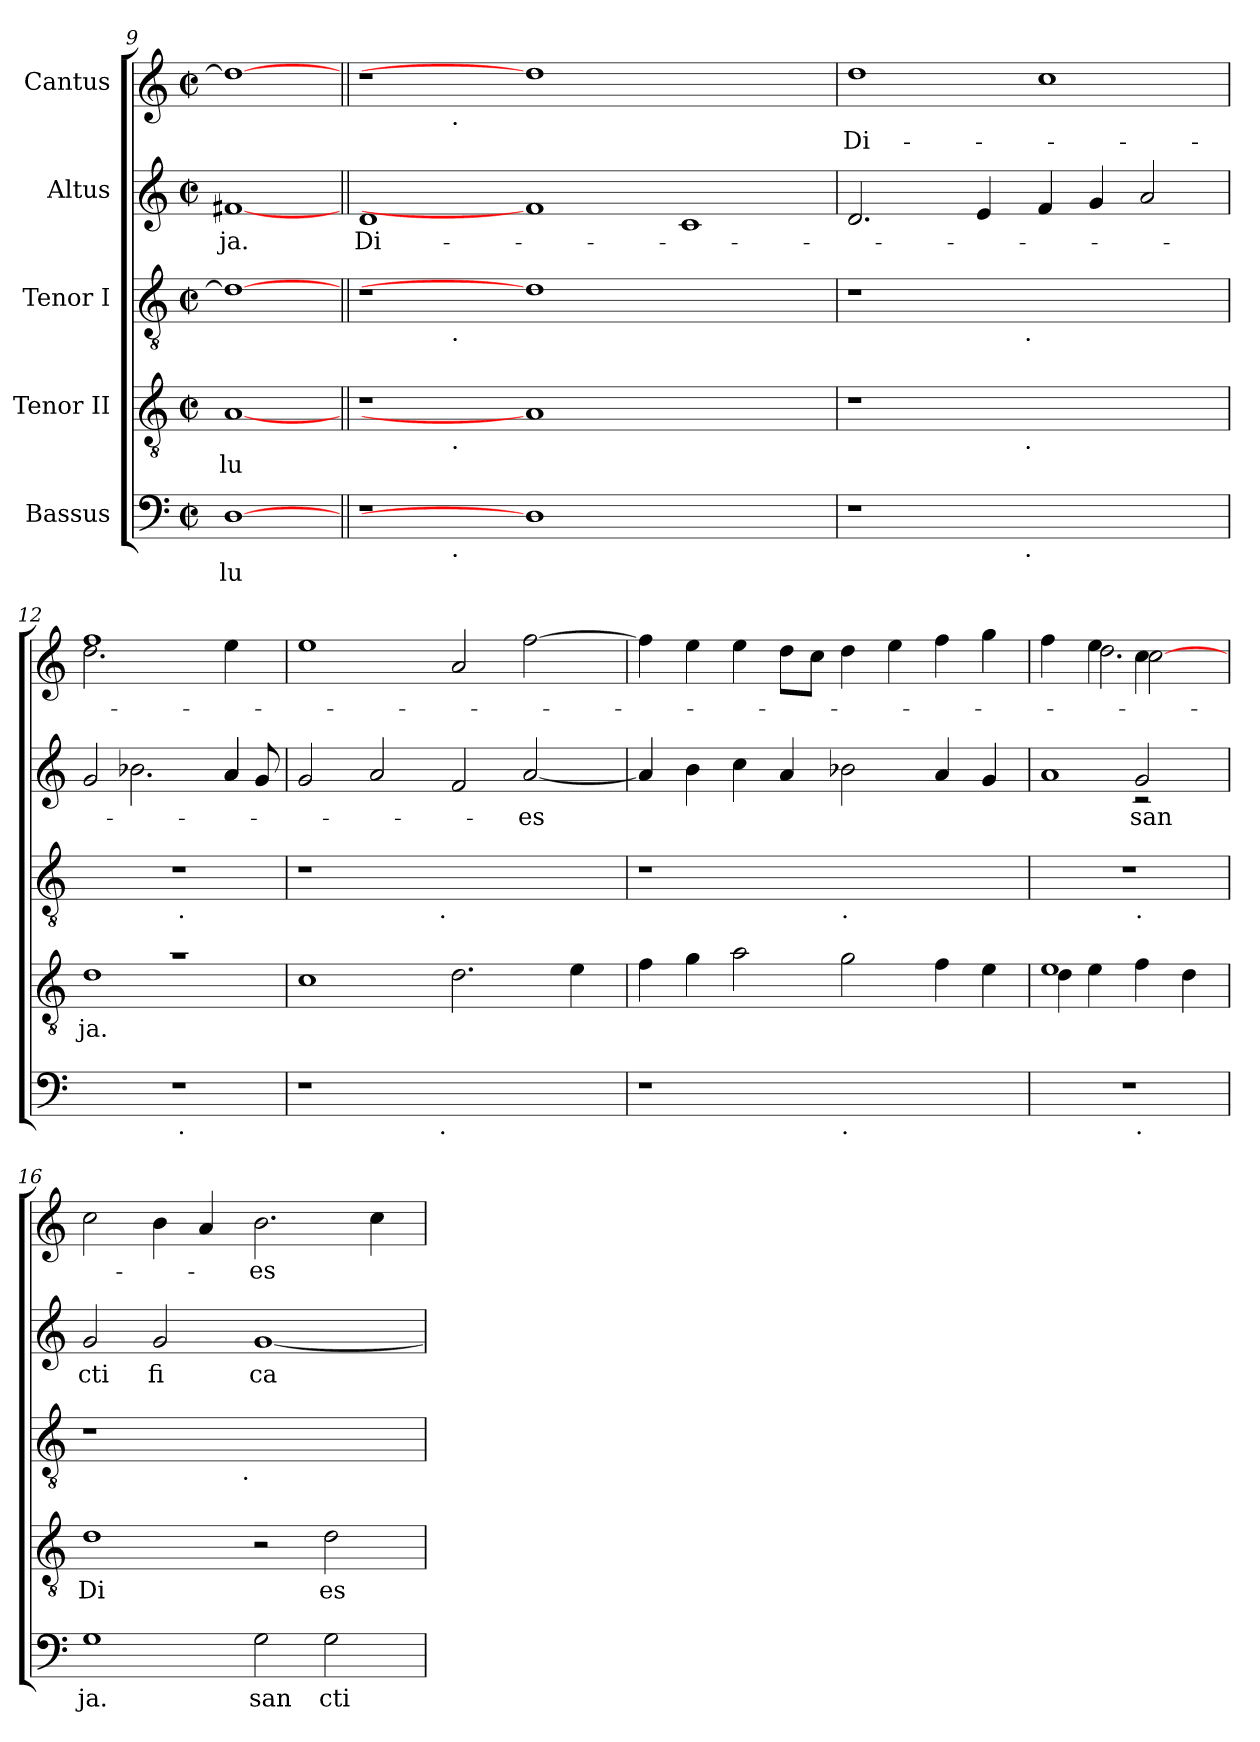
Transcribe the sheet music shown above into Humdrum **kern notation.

**kern	**text	**kern	**text	**kern	**kern	**text	**kern	**text
*part5	*part5	*part4	*part4	*part3	*part2	*part2	*part1	*part1
*staff5	*staff5	*staff4	*staff4	*staff3	*staff2	*staff2	*staff1	*staff1
*I"Bassus	*	*I"Tenor II	*	*I"Tenor I	*I"Altus	*	*I"Cantus	*
*clefF4	*	*clefGv2	*	*clefGv2	*clefG2	*	*clefG2	*
*k[]	*	*k[]	*	*k[]	*k[]	*	*k[]	*
*C:	*	*C:	*	*C:	*C:	*	*C:	*
*M2/2	*	*M2/2	*	*M2/2	*M2/2	*	*M2/2	*
*met(c|)	*	*met(c|)	*	*met(c|)	*met(c|)	*	*met(c|)	*
=9	=9	=9	=9	=9	=9	=9	=9	=9
!	!LO:LY:b	!	!LO:LY:b	!	!	!LO:LY:b	!	!
[1D	lu	[1A	lu	1d_	[1f#X	-ja.	1dd_	.
=10||	=10||	=10||	=10||	=10||	=10||	=10||	=10||	=10||
!	!	!	!	!	!	!LO:LY:b	!	!
*^	*	*^	*	*^	*	*	*^	*
1r	2ryy	.	1r	2ryy	.	1r	2ryy	1d	Di-	1r	2ryy	.
.	32ryy	.	.	32ryy	.	.	32ryy	.	.	.	32ryy	.
!	!	!	!	!	!	!	!	!	!	!	!LO:TX:b:t=.	!
!	!	!	!	!	!	!	!LO:TX:b:t=.	!	!	!	!	!
!	!	!	!	!LO:TX:b:t=.	!	!	!	!	!	!	!	!
!	!LO:TX:b:t=.	!	!	!	!	!	!	!	!	!	!	!
.	1ryy	.	.	1ryy	.	.	1ryy	.	.	.	1ryy	.
1D]	.	.	1A]	.	.	1d]	.	1f#]	.	1dd]	.	.
.	1ryy	.	.	1ryy	.	.	1ryy	.	.	.	1ryy	.
1ryy	.	.	1ryy	.	.	1ryy	.	1c	.	1ryy	.	.
.	4...ryy	.	.	4...ryy	.	.	4...ryy	.	.	.	4...ryy	.
=11	=11	=11	=11	=11	=11	=11	=11	=11	=11	=11	=11	=11
!	!	!	!	!	!	!	!	!	!	!	!	!LO:LY:b
*	*	*	*	*	*	*	*	*	*	*v	*v	*
1r	2ryy	.	1r	2ryy	.	1r	2ryy	2.d/	.	1dd	Di-
.	4...ryy	.	.	4...ryy	.	.	4...ryy	.	.	.	.
.	.	.	.	.	.	.	.	4e/	.	.	.
!	!	!	!	!	!	!	!LO:TX:b:t=.	!	!	!	!
!	!	!	!	!LO:TX:b:t=.	!	!	!	!	!	!	!
!	!LO:TX:b:t=.	!	!	!	!	!	!	!	!	!	!
.	1ryy	.	.	1ryy	.	.	1ryy	.	.	.	.
1ryy	.	.	1ryy	.	.	1ryy	.	4f/	.	1cc	.
.	.	.	.	.	.	.	.	4g/	.	.	.
.	.	.	.	.	.	.	.	2a/	.	.	.
.	32ryy	.	.	32ryy	.	.	32ryy	.	.	.	.
=12	=12	=12	=12	=12	=12	=12	=12	=12	=12	=12	=12
!	!	!	!	!	!LO:LY:b	!	!	!	!	!	!
*	*	*	*	*	*	*	*	*^	*	*^	*
*	*	*	*	*	*	*	*	*	*^	*	*	*	*
*	*	*	*	*	*	*	*	*	*	*^	*	*	*	*
1r	2ryy	.	1ra	1d	ja.	1r	2ryy	2g/	4ryy	2.ryy	2.ryy	.	1ff	2.dd\	.
.	.	.	.	.	.	.	.	.	2.b-X\	.	.	.	.	.	.
!	!	!	!	!	!	!	!LO:TX:b:t=.	!	!	!	!	!	!	!	!
!	!LO:TX:b:t=.	!	!	!	!	!	!	!	!	!	!	!	!	!	!
.	2ryy	.	.	.	.	.	2ryy	4.ryy	.	.	.	.	.	.	.
.	.	.	.	.	.	.	.	.	.	4a/	4a/	.	.	4ee\	.
.	.	.	.	.	.	.	.	8g/	.	.	.	.	.	.	.
*	*	*	*	*	*	*	*	*v	*v	*v	*v	*	*	*	*
*	*	*	*v	*v	*	*	*	*	*	*v	*v	*
!!LO:LB:g=z
=13	=13	=13	=13	=13	=13	=13	=13	=13	=13	=13
1r	2ryy	.	1c	.	1r	2ryy	2g/	.	1ee	.
.	4...ryy	.	.	.	.	4...ryy	2a/	.	.	.
!	!	!	!	!	!	!LO:TX:b:t=.	!	!	!	!
!	!LO:TX:b:t=.	!	!	!	!	!	!	!	!	!
.	1ryy	.	.	.	.	1ryy	.	.	.	.
1ryy	.	.	2.d\	.	1ryy	.	2f/	.	2a/	.
!	!	!	!	!	!	!	!	!LO:LY:b	!	!
.	.	.	.	.	.	.	[<2a/	-es	[>2ff\	.
.	.	.	4e\	.	.	.	.	.	.	.
.	32ryy	.	.	.	.	32ryy	.	.	.	.
*v	*v	*	*	*	*v	*v	*	*	*	*
=14	=14	=14	=14	=14	=14	=14	=14	=14
1r	.	4f\	.	1r	4a/]	.	4ff\]	.
.	.	4g\	.	.	4b\	.	4ee\	.
.	.	2a\	.	.	4cc\	.	4ee\	.
.	.	.	.	.	4a/	.	8dd\L	.
.	.	.	.	.	.	.	8cc\J	.
!	!	!	!	!LO:TX:b:t=.	!	!	!	!
!LO:TX:b:t=.	!	!	!	!	!	!	!	!
1ryy	.	2g\	.	1ryy	2b-X\	.	4dd\	.
.	.	.	.	.	.	.	4ee\	.
.	.	4f\	.	.	4a/	.	4ff\	.
.	.	4e\	.	.	4g/	.	4gg\	.
=15	=15	=15	=15	=15	=15	=15	=15	=15
*^	*	*^	*	*^	*^	*	*^	*
*	*	*	*	*	*	*	*	*	*^	*	*	*^	*
1r	2ryy	.	1e	4d\	.	1r	2ryy	1a	2ryy	2ryy	.	4ff\	4ryy	2ryy	.
.	.	.	.	4e\	.	.	.	.	.	.	.	4ee\	2.dd\	.	.
!	!	!	!	!	!	!	!LO:TX:b:t=.	!	!	!	!	!	!	!	!
!	!LO:TX:b:t=.	!	!	!	!	!	!	!	!	!	!	!	!	!	!
!	!	!	!	!	!	!	!	!	!	!	!LO:LY:b	!	!	!	!
.	2ryy	.	.	4f\	.	.	2ryy	.	2rc	2g/	san	4cc\	.	[>2cc\	.
.	.	.	.	4d\	.	.	.	.	.	.	.	4ryy	.	.	.
*	*	*	*	*	*	*	*	*v	*v	*v	*	*	*	*	*
*	*	*	*	*	*	*	*	*	*	*v	*v	*v	*
=16	=16	=16	=16	=16	=16	=16	=16	=16	=16	=16	=16
!	!	!LO:LY:b	!	!	!LO:LY:b	!	!	!	!LO:LY:b	!	!
*v	*v	*	*	*	*	*	*	*	*	*	*
*	*	*v	*v	*	*	*	*	*	*	*
1G	ja.	1d	Di	1r	2ryy	2g/	cti	2cc\	.
!	!	!	!	!	!	!	!LO:LY:b	!	!
.	.	.	.	.	4...ryy	2g/	fi	4b\	.
.	.	.	.	.	.	.	.	4a/	.
!	!	!	!	!	!LO:TX:b:t=.	!	!	!	!
.	.	.	.	.	1ryy	.	.	.	.
!	!LO:LY:b	!	!	!	!	!	!LO:LY:b	!	!LO:LY:b
2G\	san	2r	.	1ryy	.	[<1g	ca	2.b\	-es
!	!LO:LY:b	!	!LO:LY:b	!	!	!	!	!	!
2G\	cti	2d\	es	.	.	.	.	.	.
.	.	.	.	.	.	.	.	4cc\	.
.	.	.	.	.	32ryy	.	.	.	.
*	*	*	*	*v	*v	*	*	*	*
=	=	=	=	=	=	=	=	=
*-	*-	*-	*-	*-	*-	*-	*-	*-
